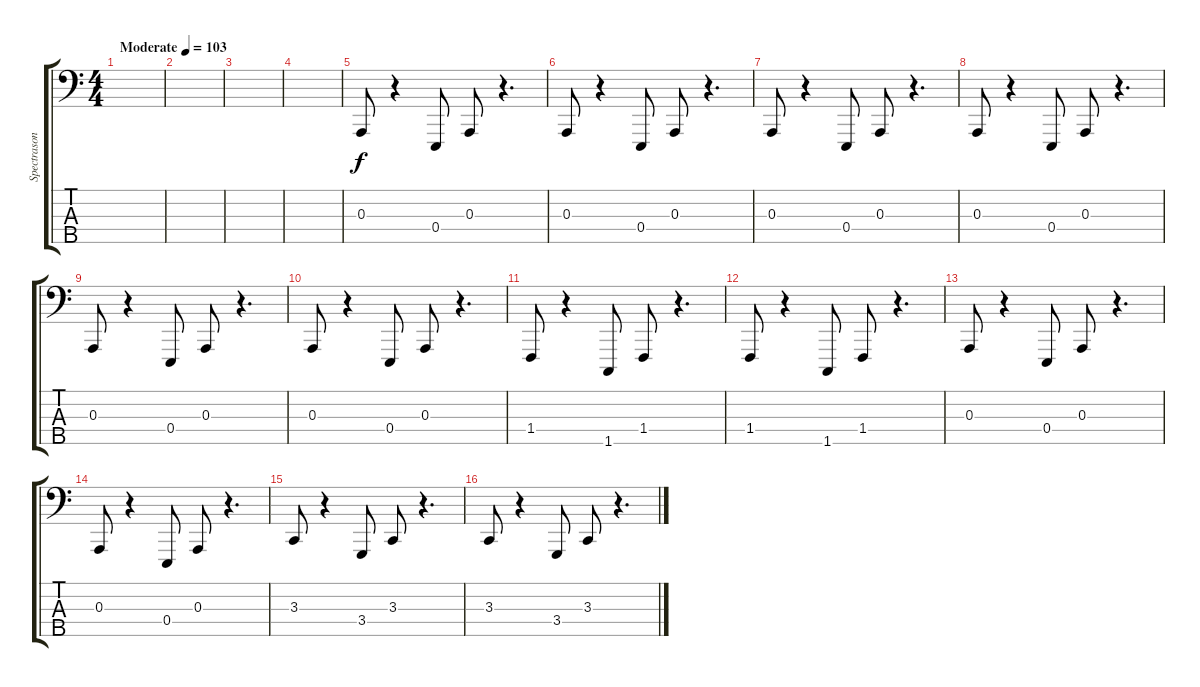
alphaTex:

\track ("Spectrasonics Omnisphere/Константин Бекр" "Spectrason") {instrument brightacousticpiano}
\staff {score tabs}
\tuning (G2 D2 A1 E1 B0) {hide}
\ts (4 4)
\tempo (103 "Moderate")
\clef f4
\ks c
|
|
|
|
0.3.8 r.4 0.4.8 0.3.8 r.4{d} |
0.3.8 r.4 0.4.8 0.3.8 r.4{d} |
0.3.8 r.4 0.4.8 0.3.8 r.4{d} |
0.3.8 r.4 0.4.8 0.3.8 r.4{d} |
0.3.8 r.4 0.4.8 0.3.8 r.4{d} |
0.3.8 r.4 0.4.8 0.3.8 r.4{d} |
1.4.8 r.4 1.5.8 1.4.8 r.4{d} |
1.4.8 r.4 1.5.8 1.4.8 r.4{d} |
0.3.8 r.4 0.4.8 0.3.8 r.4{d} |
0.3.8 r.4 0.4.8 0.3.8 r.4{d} |
3.3.8 r.4 3.4.8 3.3.8 r.4{d} |
3.3.8 r.4 3.4.8 3.3.8 r.4{d}
